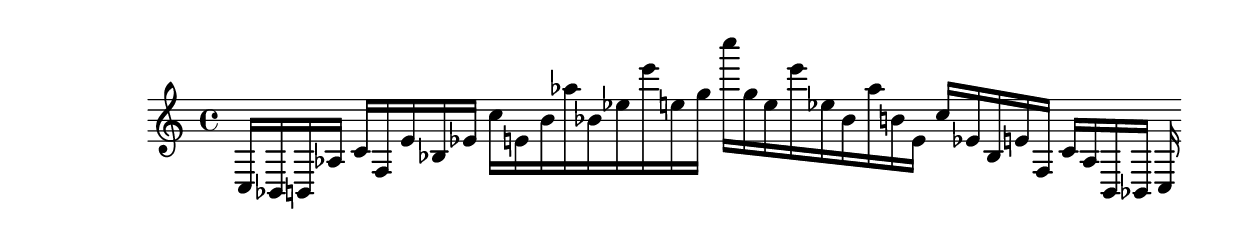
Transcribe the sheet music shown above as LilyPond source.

% z vector: tensor([[ 1.1638, -0.6314, -1.9478, -2.7102, -2.1981,  0.0571,  0.7676, -1.7051,-0.7891, -0.7795,  0.4035, -1.4633]])
    \new PianoStaff <<
    \cadenzaOn
    \new Staff = "right" {
    \clef treble
        c16 [ bes, b, aes ]
    c' [ f e' bes ees' ]
    c'' [ e' b' aes'' bes' ees'' e''' e'' g'' ]
    c'''' [ g'' e'' e''' ees'' bes' aes'' b' e' ]
    c'' [ ees' bes e' f ]
    c' [ aes b, bes, ]
    c
    }
    >>
    